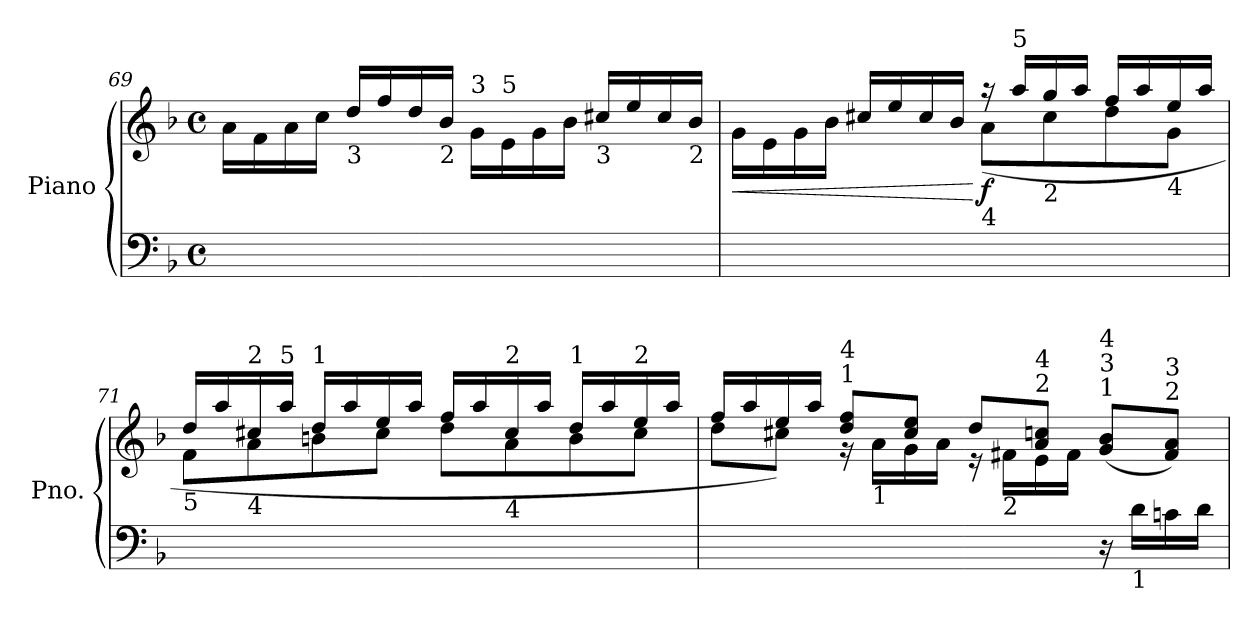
**kern	**kern	**dynam
*part1	*part1	*part1
*staff2	*staff1	*staff1/2
*I"Piano	*	*
*I'Pno.	*	*
*clefF4	*clefG2	*
*k[b-]	*k[b-]	*
*M4/4	*M4/4	*
*met(c)	*met(c)	*
=69	=69	=69
1ryy	16a\LL	.
.	16f\	.
.	16a\	.
.	16cc\JJ	.
!	!LO:TX:b:t=3	!
.	16dd/LL	.
.	16ff/	.
.	16dd/	.
!	!LO:TX:b:t=2	!
.	16b-/JJ	.
!	!LO:TX:a:t=3	!
.	16g\LL	.
!	!LO:TX:a:t=5	!
.	16e\	.
.	16g\	.
.	16b-\JJ	.
!	!LO:TX:b:t=3	!
.	16cc#X/LL	.
.	16ee/	.
.	16cc#/	.
!	!LO:TX:b:t=2	!
.	16b-/JJ	.
!!LO:PB:g=z
=70	=70	=70
!	!	!LO:HP:b
*	*^	*
1ryy	16g\LL	2ryy	<
.	16e\	.	.
.	16g\	.	.
.	16b-\JJ	.	.
.	16cc#X/LL	.	.
.	16ee/	.	.
.	16cc#/	.	.
.	16b-/JJ	.	.
!	!LO:TX:b:t=4	!	!
!	!	!	!LO:DY:n=1:b
.	16r	(8a\L	[ f
!	!LO:TX:a:t=5	!	!
.	16aa/LL	.	.
!	!LO:TX:b:t=2	!	!
.	16gg/	8cc#\	.
.	16aa/JJ	.	.
.	16ff/LL	8dd\	.
.	16aa/	.	.
!	!LO:TX:b:t=4	!	!
.	16ee/	8g\J	.
.	16aa/JJ	.	.
=71	=71	=71	=71
!	!LO:TX:b:t=5	!	!
1ryy	16dd/LL	8f\L	.
.	16aa/	.	.
!	!LO:TX:b:t=4	!	!
!	!LO:TX:a:t=2	!	!
.	16cc#X/	8a\	.
!	!LO:TX:a:t=5	!	!
.	16aa/JJ	.	.
!	!LO:TX:a:t=1	!	!
.	16dd/LL	8bn\	.
.	16aa/	.	.
.	16ee/	8cc#\J	.
.	16aa/JJ	.	.
.	16ff/LL	8dd\L	.
.	16aa/	.	.
!	!LO:TX:b:t=4	!	!
!	!LO:TX:a:t=2	!	!
.	16cc#/	8a\	.
.	16aa/JJ	.	.
!	!LO:TX:a:t=1	!	!
.	16dd/LL	8b\	.
.	16aa/	.	.
!	!LO:TX:a:t=2	!	!
.	16ee/	8cc#\J	.
.	16aa/JJ	.	.
!!LO:LB:g=z	!!
=72	=72	=72	=72
2ryy	16ff/LL	8dd\L	.
.	16aa/	.	.
.	16ee/	8cc#X\J)	.
.	16aa/JJ	.	.
!	!LO:TX:a:t=1	!	!
!	!LO:TX:a:t=4	!	!
.	8dd/ 8ff/L	16r	.
!	!	!LO:TX:b:t=1	!
.	.	16a\LL	.
.	8cc#/ 8ee/J	16g\	.
.	.	16a\JJ	.
4ryy	8dd/L	16r	.
!	!	!LO:TX:b:t=2	!
.	.	16f#X\LL	.
!	!LO:TX:a:t=2	!	!
!	!LO:TX:a:t=4	!	!
.	8a/ 8ccn/J	16e\	.
.	.	16f#\JJ	.
!	!LO:TX:a:t=1	!	!
!	!LO:TX:a:t=3	!	!
!	!LO:TX:a:t=4	!	!
16r	(8g/ 8b-/L	4ryy	.
!LO:TX:b:t=1	!	!	!
16d\LL	.	.	.
!	!LO:TX:a:t=2	!	!
!	!LO:TX:a:t=3	!	!
16cn\	8f#/ 8a/J)	.	.
16d\JJ	.	.	.
*	*v	*v	*
=	=	=
*-	*-	*-
